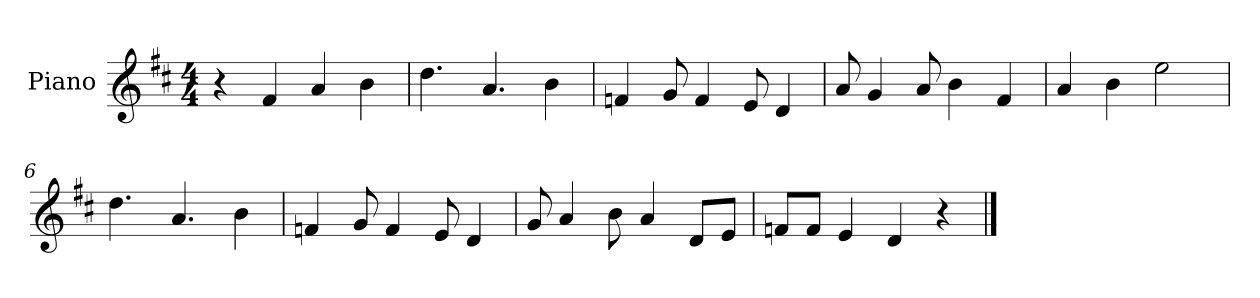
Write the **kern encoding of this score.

**kern
*part1
*staff1
*I"Piano
*I'Pno.
*clefG2
*k[f#c#]
*M4/4
=1
4r
4f#/
4a/
4b\
=2
4.dd\
4.a/
4b\
=3
4fn/
8g/
4f/
8e/
4d/
=4
8a/
4g/
8a/
4b\
4f#/
=5
4a/
4b\
2ee\
=6
4.dd\
4.a/
4b\
=7
4fn/
8g/
4f/
8e/
4d/
=8
8g/
4a/
8b\
4a/
8d/L
8e/J
!!LO:LB:g=z
=9
8fn/L
8f/J
4e/
4d/
4r
==
*-
